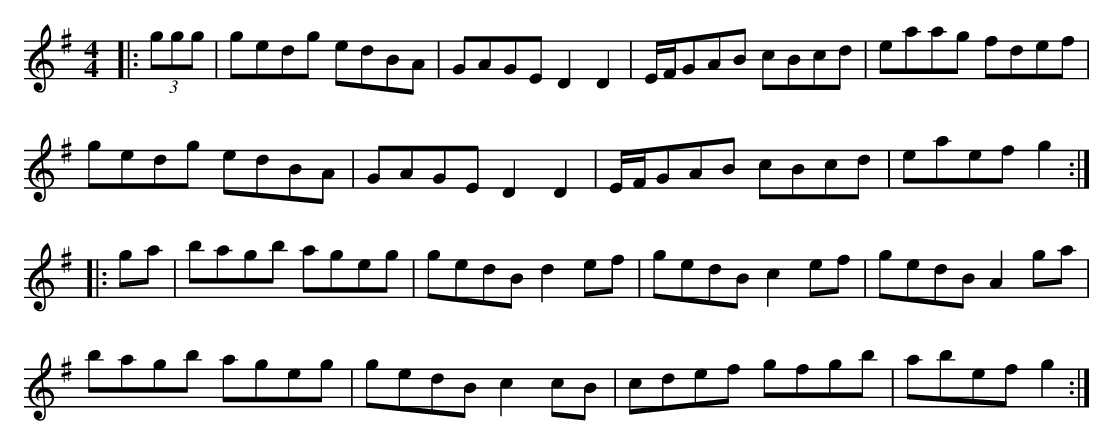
X:1
M:4/4
K:G
|:(3ggg|gedg edBA|GAGE D2D2|E/F/GAB cBcd|eaag fdef|
gedg edBA|GAGE D2D2|E/F/GAB cBcd|eaef g2:|
|:ga|bagb ageg|gedB d2ef|gedB c2ef|gedB A2ga|
bagb ageg|gedB c2cB|cdef gfgb|abef g2:|
